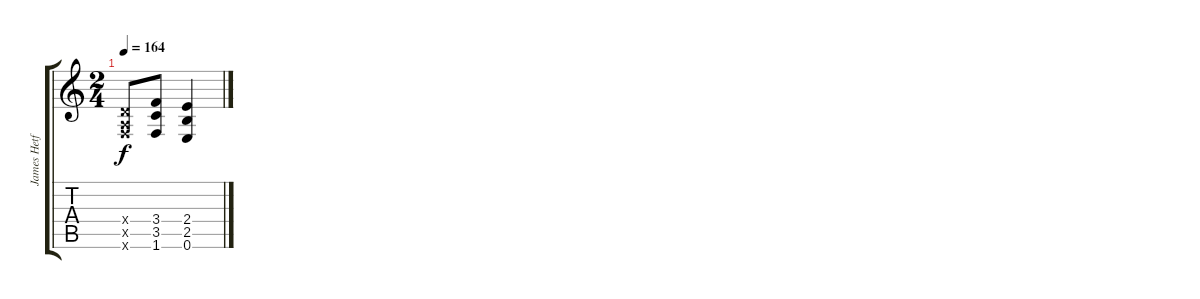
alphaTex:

\track ("James Hetfield" "James Hetf") {instrument distortionguitar}
\staff {score tabs}
\tuning (E4 B3 G3 D3 A2 E2) {hide}
\ts (2 4)
\tempo 164
\clef g2
\ks c
(0.4{x} 0.5{x} 1.6{x}).8{dy f} (3.4 3.5 1.6).8 (2.4 2.5 0.6).4
